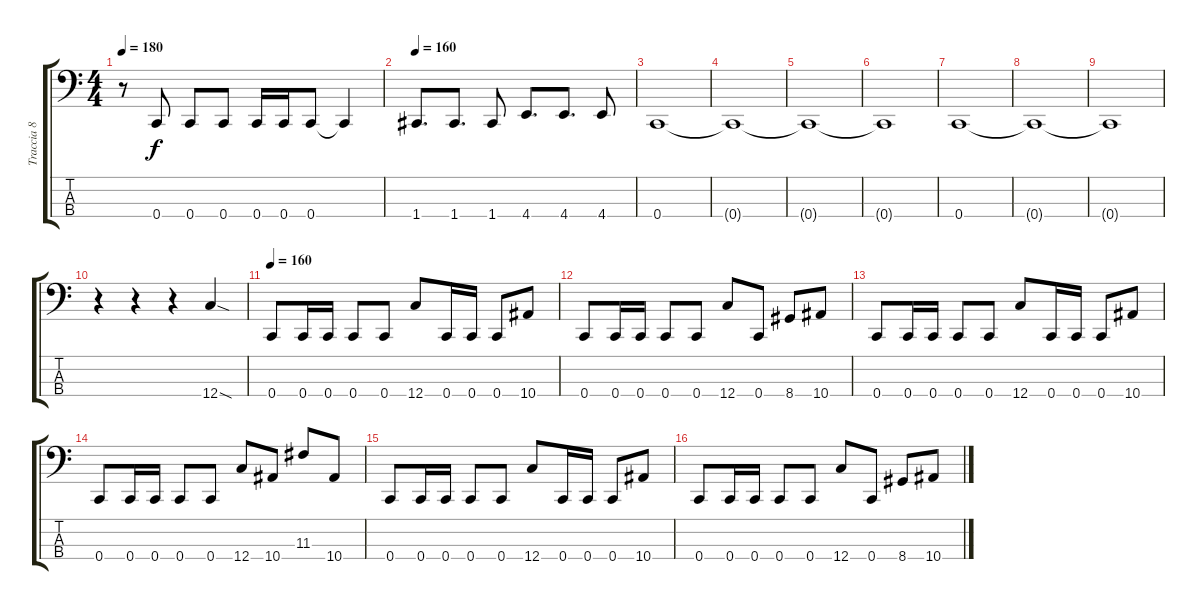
\track ("Traccia 8" "Traccia 8") {instrument electricbasspick}
\staff {score tabs}
\tuning (F2 C2 G1 C1) {hide}
\ts (4 4)
\tempo 180
\clef f4
\ks c
r.8{dy f} 0.4.8 0.4.8 0.4.8 0.4.16 0.4.16 0.4.8 0.4{t}.4 |
\tempo 160
1.4.8{d} 1.4.8{d} 1.4.8 4.4.8{d} 4.4.8{d} 4.4.8 |
0.4.1 |
0.4{t}.1 |
0.4{t}.1 |
0.4{t}.1 |
0.4.1 |
0.4{t}.1 |
0.4{t}.1 |
r.4 r.4 r.4 12.4{sod}.4 |
\tempo 160
0.4.8 0.4.16 0.4.16 0.4.8 0.4.8 12.4.8 0.4.16 0.4.16 0.4.8 10.4.8 |
0.4.8 0.4.16 0.4.16 0.4.8 0.4.8 12.4.8 0.4.8 8.4.8 10.4.8 |
0.4.8 0.4.16 0.4.16 0.4.8 0.4.8 12.4.8 0.4.16 0.4.16 0.4.8 10.4.8 |
0.4.8 0.4.16 0.4.16 0.4.8 0.4.8 12.4.8 10.4.8 11.3.8 10.4.8 |
0.4.8 0.4.16 0.4.16 0.4.8 0.4.8 12.4.8 0.4.16 0.4.16 0.4.8 10.4.8 |
0.4.8 0.4.16 0.4.16 0.4.8 0.4.8 12.4.8 0.4.8 8.4.8 10.4.8
